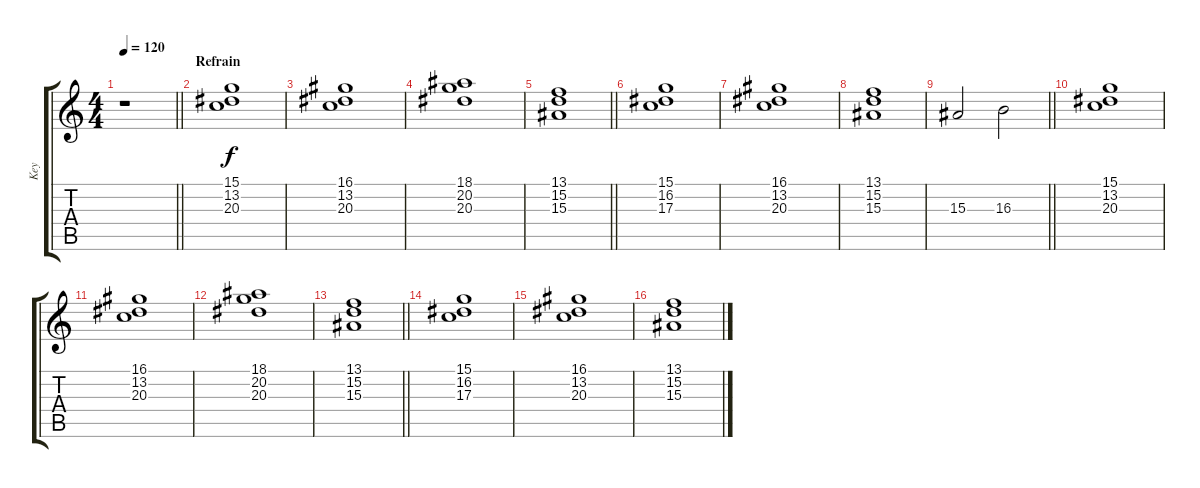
\track ("Key" "Key") {instrument synthvoice}
\staff {score tabs}
\tuning (E4 B3 G3 D3 A2 E2) {hide}
\ts (4 4)
\tempo 120
\clef g2
\barLineRight lightlight
\ks c
r.1{dy f} |
\section ("" "Refrain")
(15.1 13.2 20.3).1 |
(16.1 13.2 20.3).1 |
(18.1 20.2 20.3).1 |
\barLineRight lightlight
(13.1 15.2 15.3).1 |
(15.1 16.2 17.3).1 |
(16.1 13.2 20.3).1 |
(13.1 15.2 15.3).1 |
\barLineRight lightlight
15.3.2 16.3.2 |
(15.1 13.2 20.3).1 |
(16.1 13.2 20.3).1 |
(18.1 20.2 20.3).1 |
\barLineRight lightlight
(13.1 15.2 15.3).1 |
(15.1 16.2 17.3).1 |
(16.1 13.2 20.3).1 |
(13.1 15.2 15.3).1
